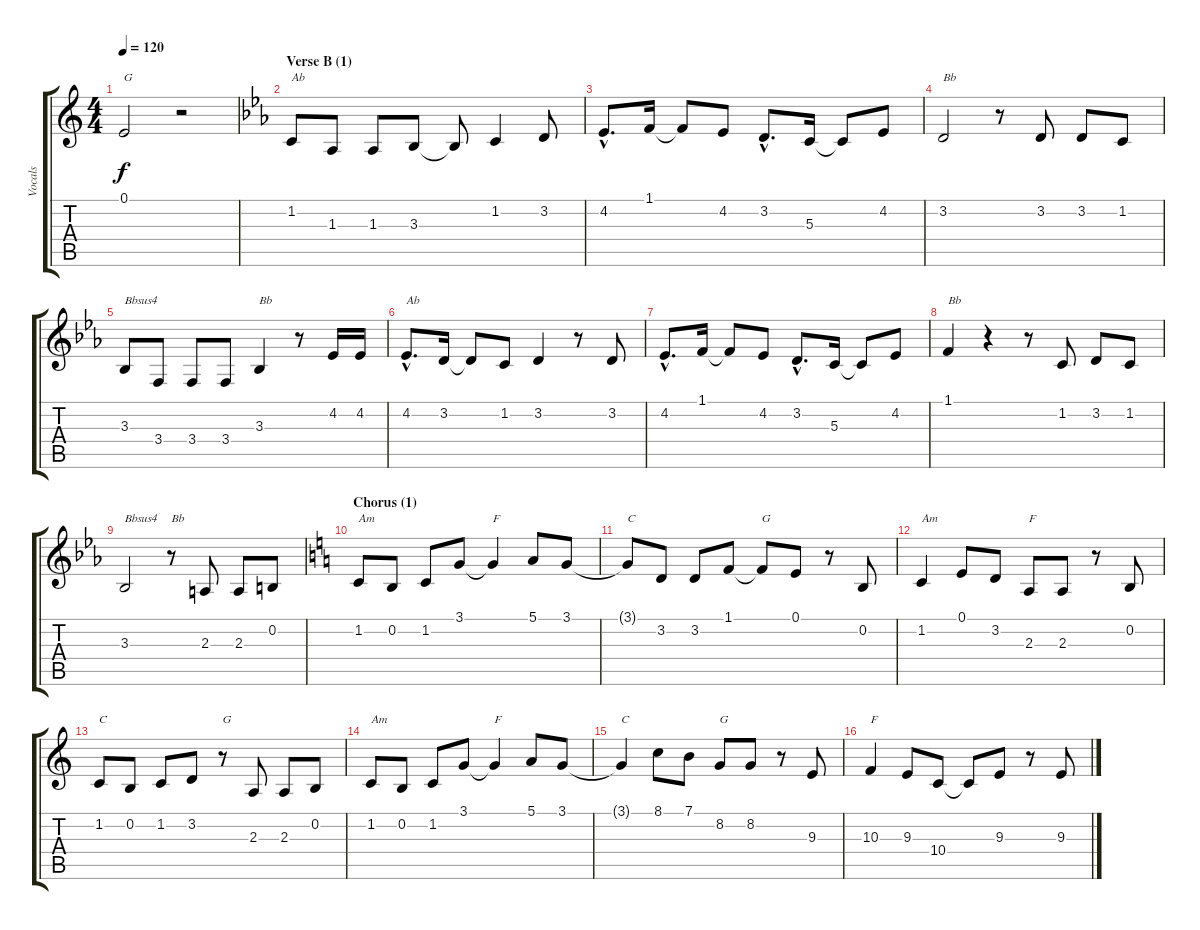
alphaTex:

\track ("Vocals" "Vocals") {instrument sopranosax}
\staff {score tabs}
\tuning (E4 B3 G3 D3 A2 E2) {hide}
\ts (4 4)
\tempo 120
\clef g2
\ks c
0.1.2{txt "G" dy f} r.2 |
\section ("" "Verse B (1)")
\ks eb
1.2.8{txt "Ab"} 1.3.8 1.3.8 3.3.8 3.3{t}.8 1.2.4 3.2.8 |
4.2{hac}.8{d} 1.1.16 1.1{t}.8 4.2.8 3.2{hac}.8{d} 5.3.16 5.3{t}.8 4.2.8 |
3.2.2{txt "Bb"} r.8 3.2.8 3.2.8 1.2.8 |
3.3.8{txt "Bbsus4"} 3.4.8 3.4.8 3.4.8 3.3.4{txt "Bb"} r.8 4.2.16 4.2.16 |
4.2{hac}.8{d txt "Ab"} 3.2.16 3.2{t}.8 1.2.8 3.2.4 r.8 3.2.8 |
4.2{hac}.8{d} 1.1.16 1.1{t}.8 4.2.8 3.2{hac}.8{d} 5.3.16 5.3{t}.8 4.2.8 |
1.1.4{txt "Bb"} r.4 r.8 1.2.8 3.2.8 1.2.8 |
3.3.2{txt "Bbsus4"} r.8{txt "Bb"} 2.3.8 2.3.8 0.2.8 |
\section ("" "Chorus (1)")
\ks c
1.2.8{txt "Am"} 0.2.8 1.2.8 3.1.8 3.1{t}.4{txt "F"} 5.1.8 3.1.8 |
3.1{t}.8{txt "C"} 3.2.8 3.2.8 1.1.8 1.1{t}.8{txt "G"} 0.1.8 r.8 0.2.8 |
1.2.4{txt "Am"} 0.1.8 3.2.8 2.3.8{txt "F"} 2.3.8 r.8 0.2.8 |
1.2.8{txt "C"} 0.2.8 1.2.8 3.2.8 r.8{txt "G"} 2.3.8 2.3.8 0.2.8 |
1.2.8{txt "Am"} 0.2.8 1.2.8 3.1.8 3.1{t}.4{txt "F"} 5.1.8 3.1.8 |
3.1{t}.4{txt "C"} 8.1.8 7.1.8 8.2.8{txt "G"} 8.2.8 r.8 9.3.8 |
10.3.4{txt "F"} 9.3.8 10.4.8 10.4{t}.8 9.3.8 r.8 9.3.8
